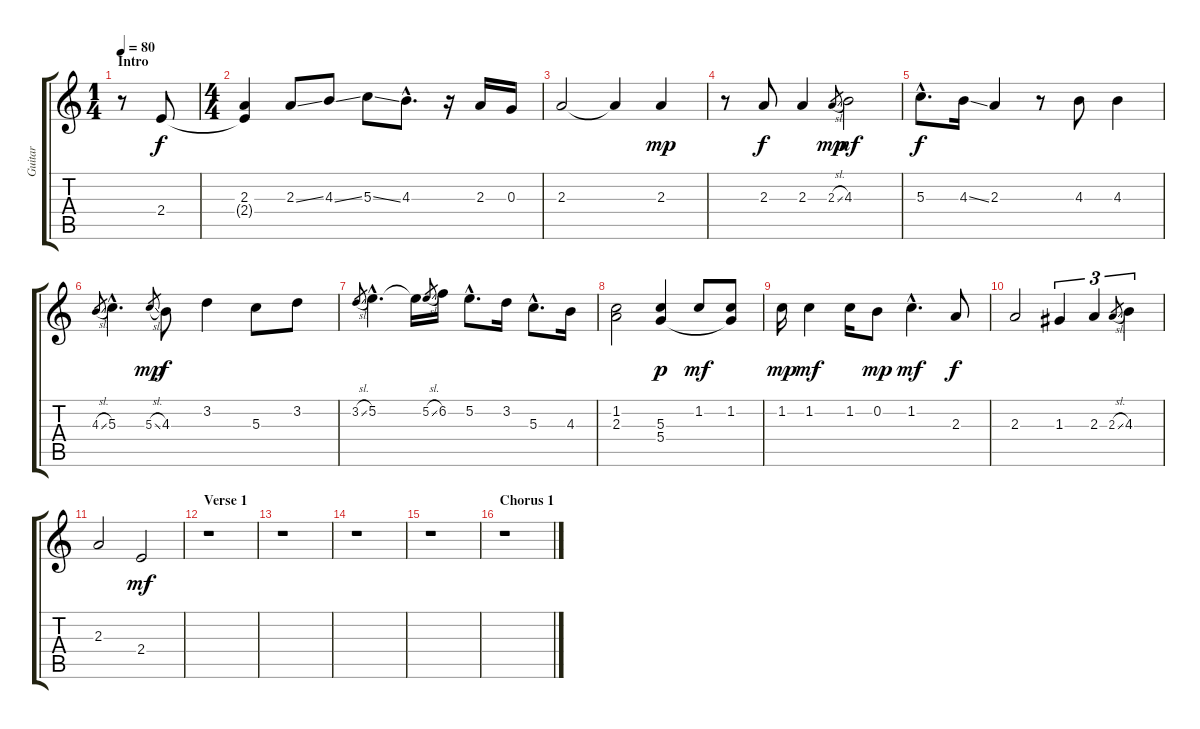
\track ("Guitar" "Guitar") {instrument electricguitarclean}
\staff {score tabs}
\tuning (E4 B3 G3 D3 A2 E2) {hide}
\ts (1 4)
\section ("" "Intro")
\tempo 80
\clef g2
\ks c
r.8{dy f instrument electricguitarclean} 2.4.8 |
\ts (4 4)
(2.3 2.4{t}).4 2.3{ss}.8 4.3{ss}.8 5.3{ss}.8 4.3{hac}.8{d} r.16 2.3.16 0.3.16 |
2.3.2 2.3{t}.4 2.3.4{dy mp} |
r.8 2.3.8{dy f} 2.3.4 2.3{sl}.8{gr dy mp} 4.3.2{dy mf} |
5.3{hac}.8{d dy f} 4.3{ss}.16 2.3.4 r.8 4.3.8 4.3.4 |
4.3{sl}.8{gr} 5.3{hac}.4{d} 5.3{sl}.8{gr dy mp} 4.3.8{dy f} 3.2.4 5.3.8 3.2.8 |
3.2{sl}.8{gr} 5.2{hac}.4{d} 5.2{t}.16 5.2{sl}.8{gr} 6.2.16 5.2{hac}.8{d} 3.2.16 5.3{hac}.8{d} 4.3.16 |
(1.2 2.3).2 (5.3 5.4).4{dy p} 1.2.8{dy mf} (1.2 5.4{t}).8 |
1.2.16{dy mp} 1.2.4{dy mf} 1.2.16 0.2.8{dy mp} 1.2{hac}.4{d dy mf} 2.3.8{dy f} |
2.3.2 1.3.4{tu (3 2)} 2.3.4{tu (3 2)} 2.3{sl}.8{gr} 4.3.4{tu (3 2)} |
2.3.2 2.4.2{dy mf} |
\section ("" "Verse 1")
r.1 |
r.1 |
r.1 |
r.1 |
\section ("" "Chorus 1")
r.1
